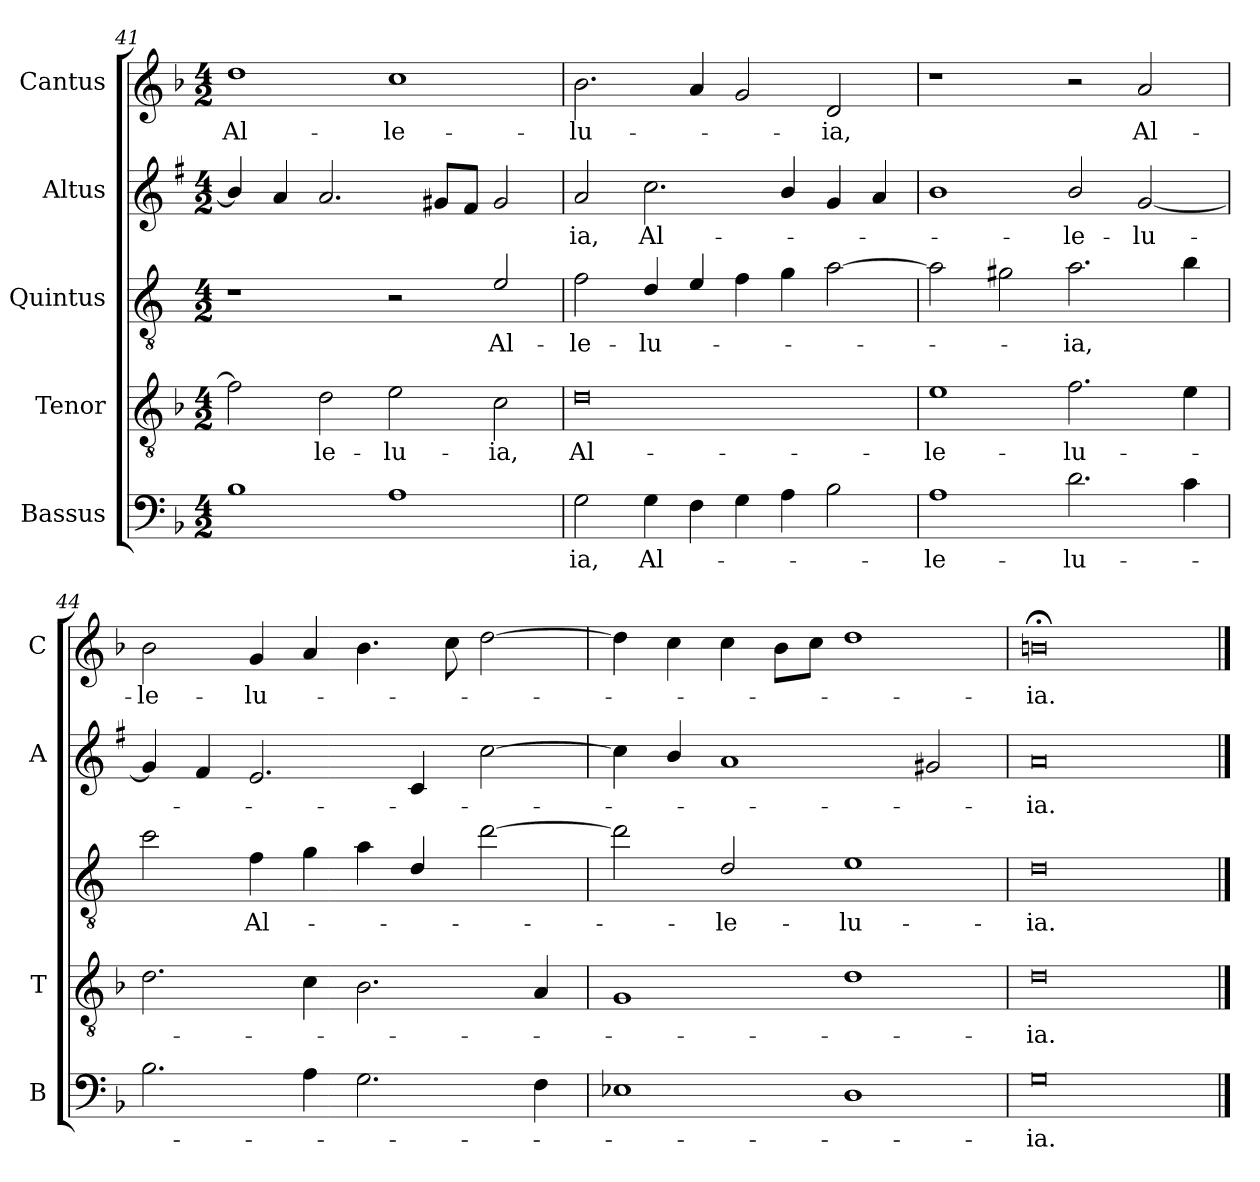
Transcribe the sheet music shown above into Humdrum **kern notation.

**kern	**text	**kern	**text	**kern	**text	**kern	**text	**kern	**text
*part5	*part5	*part4	*part4	*part3	*part3	*part2	*part2	*part1	*part1
*staff5	*staff5	*staff4	*staff4	*staff3	*staff3	*staff2	*staff2	*staff1	*staff1
*I"Bassus	*	*I"Tenor	*	*I"Quintus	*	*I"Altus	*	*I"Cantus	*
*I'B	*	*I'T	*	*	*	*I'A	*	*I'C	*
*clefF4	*	*clefGv2	*	*clefGv2	*	*clefG2	*	*clefG2	*
*	*	*	*	*ITrd4c7	*	*ITrd1c2	*	*	*
*k[b-]	*	*k[b-]	*	*k[b-]	*	*k[b-]	*	*k[b-]	*
*F:	*	*F:	*	*F:	*	*F:	*	*F:	*
*M4/2	*	*M4/2	*	*M4/2	*	*M4/2	*	*M4/2	*
=41	=41	=41	=41	=41	=41	=41	=41	=41	=41
!	!	!	!	!	!	!	!	!	!LO:LY:b
1B-	.	2f\]	.	1r	.	4a/]	.	1dd	Al-
.	.	.	.	.	.	4g/	.	.	.
!	!	!	!LO:LY:b	!	!	!	!	!	!
.	.	2d\	-le-	.	.	2.g/	.	.	.
!	!	!	!LO:LY:b	!	!	!	!	!	!LO:LY:b
1A	.	2e\	-lu-	2r	.	.	.	1cc	-le-
.	.	.	.	.	.	8f#X/L	.	.	.
.	.	.	.	.	.	8e/J	.	.	.
!	!	!	!LO:LY:b	!	!LO:LY:b	!	!	!	!
.	.	2c\	-ia,	2A/	Al-	2f#/	.	.	.
!!LO:LB:g=z
=42	=42	=42	=42	=42	=42	=42	=42	=42	=42
!	!LO:LY:b	!	!LO:LY:b	!	!LO:LY:b	!	!LO:LY:b	!	!LO:LY:b
2G\	-ia,	0d	Al-	2B-\	-le-	2g/	-ia,	2.b-\	-lu-
!	!LO:LY:b	!	!	!	!LO:LY:b	!	!LO:LY:b	!	!
4G\	Al-	.	.	4G/	-lu-	2.b-\	Al-	.	.
4F\	.	.	.	4A/	.	.	.	4a/	.
4G\	.	.	.	4B-\	.	.	.	2g/	.
4A\	.	.	.	4c\	.	4a/	.	.	.
!	!	!	!	!	!	!	!	!	!LO:LY:b
2B-\	.	.	.	[2d\	.	4f/	.	2d/	-ia,
.	.	.	.	.	.	4g/	.	.	.
=43	=43	=43	=43	=43	=43	=43	=43	=43	=43
!	!LO:LY:b	!	!LO:LY:b	!	!	!	!	!	!
1A	-le-	1e	-le-	2d\]	.	1a	.	1r	.
.	.	.	.	2c#X\	.	.	.	.	.
!	!LO:LY:b	!	!LO:LY:b	!	!LO:LY:b	!	!LO:LY:b	!	!
2.d\	-lu-	2.f\	-lu-	2.d\	-ia,	2a/	-le-	2r	.
!	!	!	!	!	!	!	!LO:LY:b	!	!LO:LY:b
.	.	.	.	.	.	[2f/	-lu-	2a/	Al-
4c\	.	4e\	.	4e\	.	.	.	.	.
=44	=44	=44	=44	=44	=44	=44	=44	=44	=44
!	!	!	!	!	!	!	!	!	!LO:LY:b
2.B-\	.	2.d\	.	2f\	.	4f/]	.	2b-\	-le-
.	.	.	.	.	.	4e/	.	.	.
!	!	!	!	!	!LO:LY:b	!	!	!	!LO:LY:b
.	.	.	.	4B-\	Al-	2.d/	.	4g/	-lu-
4A\	.	4c\	.	4c\	.	.	.	4a/	.
2.G\	.	2.B-\	.	4d\	.	.	.	4.b-\	.
.	.	.	.	4G/	.	4B-/	.	.	.
.	.	.	.	.	.	.	.	8cc\	.
.	.	.	.	[2g\	.	[2b-\	.	[2dd\	.
4F\	.	4A/	.	.	.	.	.	.	.
=45	=45	=45	=45	=45	=45	=45	=45	=45	=45
1E-X	.	1G	.	2g\]	.	4b-\]	.	4dd\]	.
.	.	.	.	.	.	4a/	.	4cc\	.
!	!	!	!	!	!LO:LY:b	!	!	!	!
.	.	.	.	2G/	-le-	1g	.	4cc\	.
.	.	.	.	.	.	.	.	8b-\L	.
.	.	.	.	.	.	.	.	8cc\J	.
!	!	!	!	!	!LO:LY:b	!	!	!	!
1D	.	1d	.	1A	-lu-	.	.	1dd	.
.	.	.	.	.	.	2f#X/	.	.	.
=46	=46	=46	=46	=46	=46	=46	=46	=46	=46
!	!LO:LY:b	!	!LO:LY:b	!	!LO:LY:b	!	!LO:LY:b	!	!LO:LY:b
0G	-ia.	0d	-ia.	0G	-ia.	0g	-ia.	0bn;<	-ia.
==	==	==	==	==	==	==	==	==	==
*-	*-	*-	*-	*-	*-	*-	*-	*-	*-
